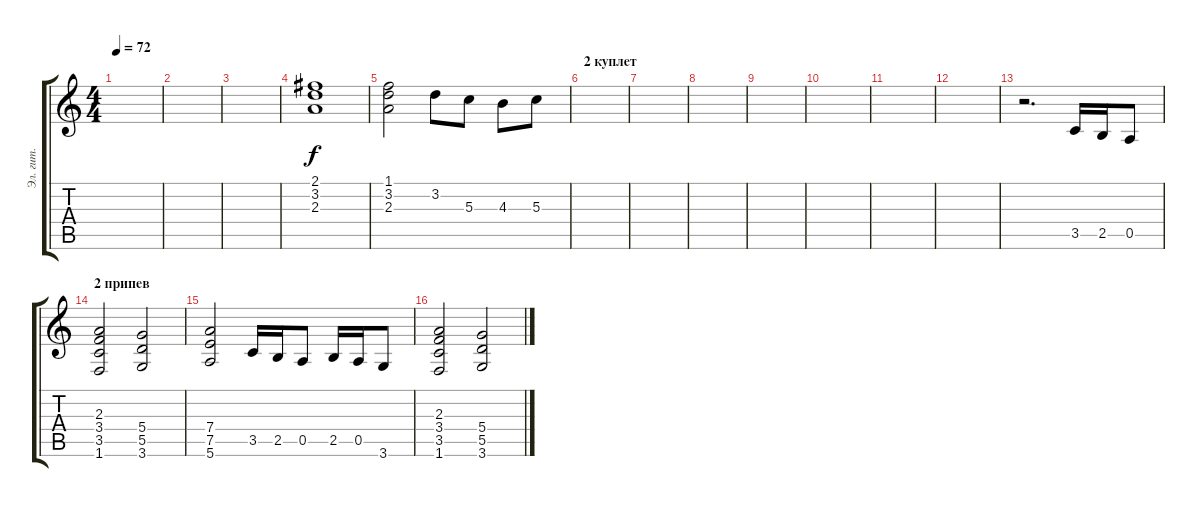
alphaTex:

\track ("Эл. гит." "Эл. гит.") {instrument distortionguitar}
\staff {score tabs}
\tuning (E4 B3 G3 D3 A2 E2) {hide}
\ts (4 4)
\tempo 72
\clef g2
\ks c
|
|
|
(2.1 3.2 2.3).1 |
(1.1 3.2 2.3).2 3.2.8 5.3.8 4.3.8 5.3.8 |
\section ("" "2 куплет")
|
|
|
|
|
|
|
r.2{d volume 16} 3.5.16 2.5.16 0.5.8 |
\section ("" "2 припев")
(2.3 3.4 3.5 1.6).2 (5.4 5.5 3.6).2 |
(7.4 7.5 5.6).2 3.5.16 2.5.16 0.5.8 2.5.16 0.5.16 3.6.8 |
(2.3 3.4 3.5 1.6).2 (5.4 5.5 3.6).2
